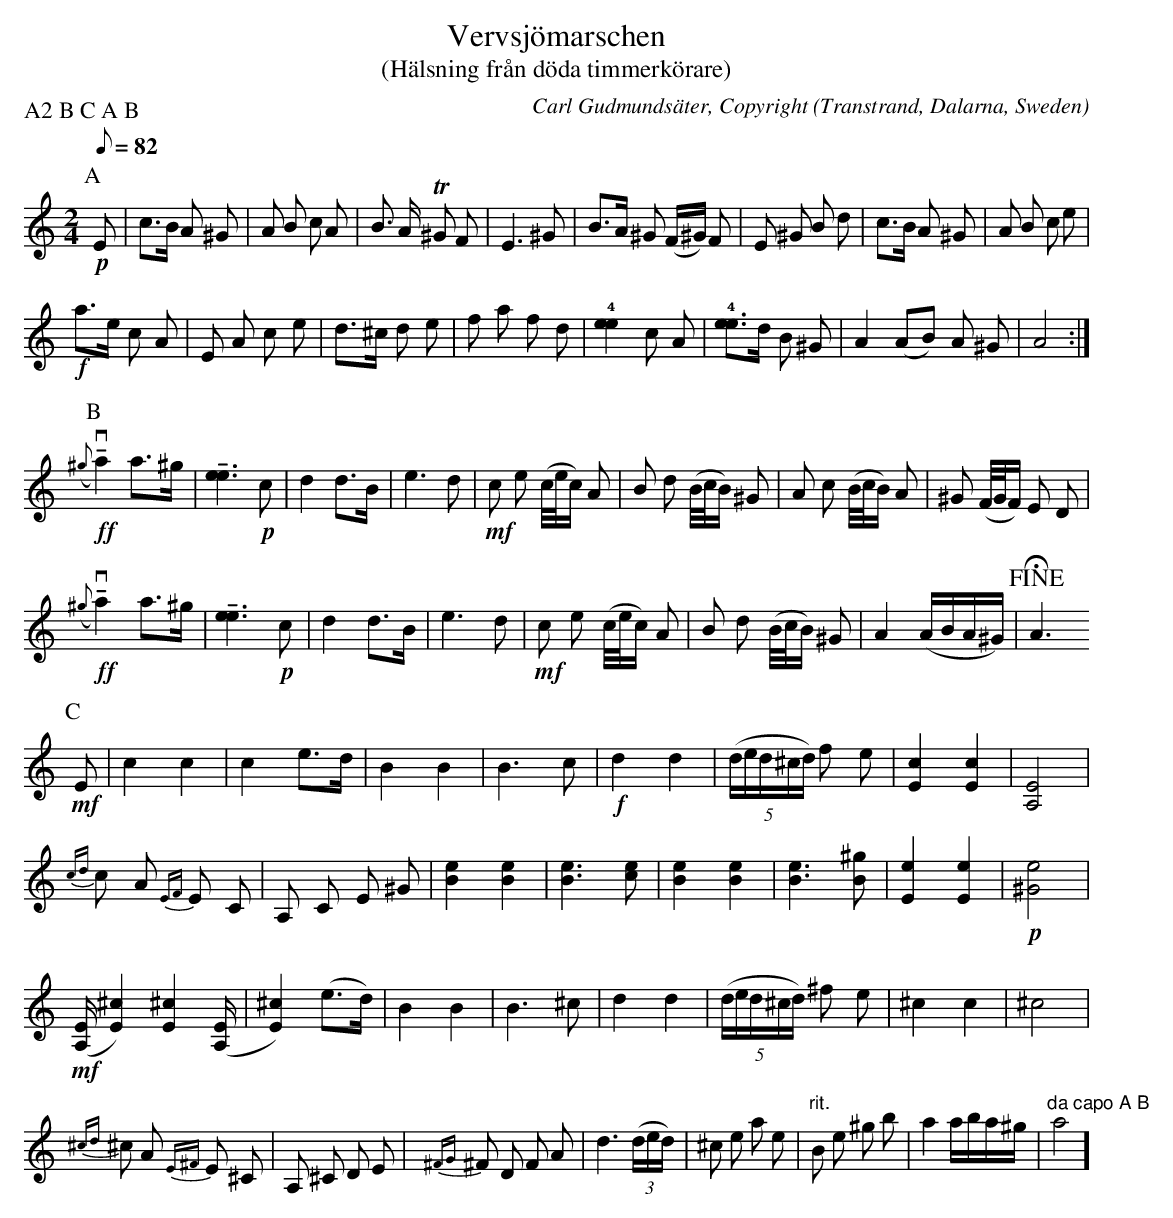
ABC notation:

X:1
T: Vervsjömarschen
T: (Hälsning från döda timmerkörare)
O: Transtrand, Dalarna, Sweden
C: Carl Gudmundsäter, Copyright
P: A2 B C A B
M:2/4
L:1/8
K:C
Q:82 Andante
P:A
+p+ E | c>B A ^G | A B c A |  B > A T^G F | E3 ^G| B>A ^G (F/2^G/2) F | E ^G B d |c>B A ^G|A B c e|
+f+ a>e c A| E A c e| d>^c d e|f a f d| !4![e2e2] c A | !4![ee]>d B ^G|A2  (AB) A ^G |A4:|
P:B
+ff+ (v{^g}!tenuto!a2) a>^g| !tenuto![e3e3] +p+ c | d2 d>B | e3 d | +mf+ c e (c/4e/4c/2) A | B d (B/4c/4B/2) ^G | A c (B/4c/4B/2) A | ^G (F/4G/4F/2) E D |
+ff+ (v{^g}!tenuto!a2) a>^g| !tenuto![e3e3] +p+ c | d2 d>B | e3 d | +mf+ !rit.! c e (c/4e/4c/2) A | B d (B/4c/4B/2) ^G | !rit.! A2 (A/2B/2A/2^G/2) | !fine! !fermata!A3
P:C
+mf+ E | c2 c2 | c2 e>d | B2 B2 | B3 c | +f+ d2 d2 | (5(d/2e/2d/2^c/2d/2) f e | [c2E2] [c2E2] | [A,4E4] |
{cd} c A {EF} E C | A, C E ^G | [e2B2] [e2B2] | [e3B3] [ec] | [e2B2] [e2B2] | [e3B3] [^gB] | !rit.! [e2E2] [e2E2] | +p+ [e4^G4] |
+mf+ ([E/2A,/2]  [E2^c2]) [E2^c2] ([E/2A,/2] | [E2^c2]) (e>d) | B2 B2 | B3 ^c | d2 d2 | (5(d/2e/2d/2^c/2d/2) ^f e | ^c2 c2 | ^c4 |
{^cd} ^c A {E^F} E ^C | A, ^C D E | {^FG} ^F D F A | d3 (3(d/2e/2d/2) | ^c e a e | "rit." B e ^g b | a2 a/2b/2a/2^g/2 | "da capo A B" a4]
